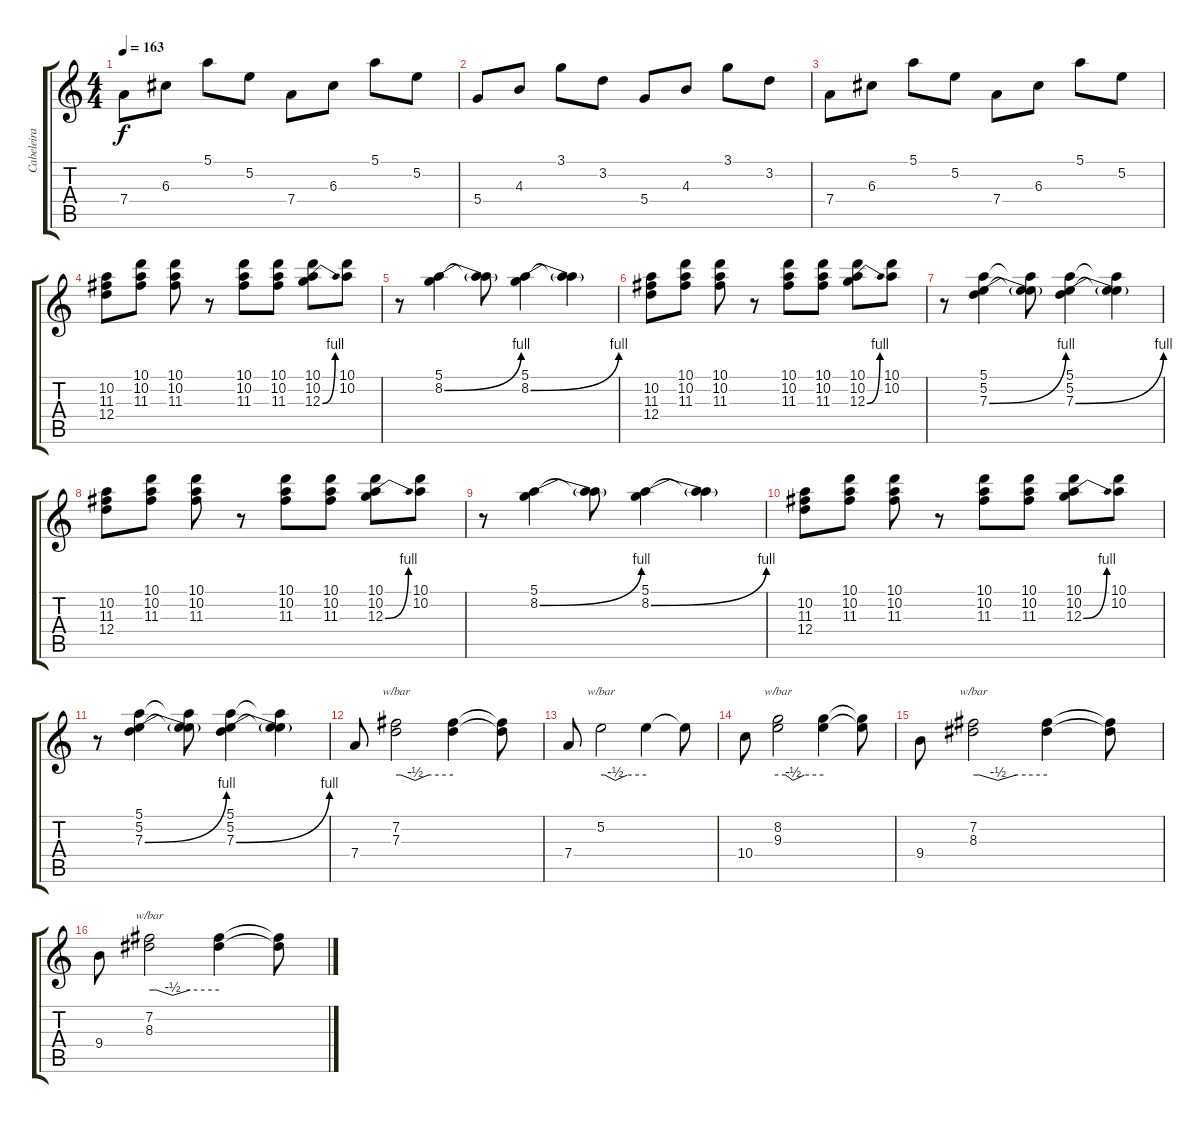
\track ("Cabeleira" "Cabeleira") {instrument overdrivenguitar}
\staff {score tabs}
\tuning (E4 B3 G3 D3 A2 E2) {hide}
\ts (4 4)
\tempo 163
\clef g2
\ks c
7.4.8{dy f} 6.3.8 5.1.8 5.2.8 7.4.8 6.3.8 5.1.8 5.2.8 |
5.4.8 4.3.8 3.1.8 3.2.8 5.4.8 4.3.8 3.1.8 3.2.8 |
7.4.8 6.3.8 5.1.8 5.2.8 7.4.8 6.3.8 5.1.8 5.2.8 |
(10.2 11.3 12.4).8 (10.1 10.2 11.3).8 (10.1 10.2 11.3).8 r.8 (10.1 10.2 11.3).8 (10.1 10.2 11.3).8 (10.1 10.2 12.3{be (bend 0 0 60 4)}).8 (10.1 10.2).8 |
r.8 (5.1 8.2{be (bend 0 0 60 4)}).4 (5.1{t} 8.2{t}).8 (5.1 8.2{be (bend 0 0 60 4)}).4 (5.1{t} 8.2{t}).4 |
(10.2 11.3 12.4).8 (10.1 10.2 11.3).8 (10.1 10.2 11.3).8 r.8 (10.1 10.2 11.3).8 (10.1 10.2 11.3).8 (10.1 10.2 12.3{be (bend 0 0 60 4)}).8 (10.1 10.2).8 |
r.8 (5.1 5.2 7.3{be (bend 0 0 60 4)}).4 (5.1{t} 5.2{t} 7.3{t}).8 (5.1 5.2 7.3{be (bend 0 0 60 4)}).4 (5.1{t} 5.2{t} 7.3{t}).4 |
(10.2 11.3 12.4).8 (10.1 10.2 11.3).8 (10.1 10.2 11.3).8 r.8 (10.1 10.2 11.3).8 (10.1 10.2 11.3).8 (10.1 10.2 12.3{be (bend 0 0 60 4)}).8 (10.1 10.2).8 |
r.8 (5.1 8.2{be (bend 0 0 60 4)}).4 (5.1{t} 8.2{t}).8 (5.1 8.2{be (bend 0 0 60 4)}).4 (5.1{t} 8.2{t}).4 |
(10.2 11.3 12.4).8 (10.1 10.2 11.3).8 (10.1 10.2 11.3).8 r.8 (10.1 10.2 11.3).8 (10.1 10.2 11.3).8 (10.1 10.2 12.3{be (bend 0 0 60 4)}).8 (10.1 10.2).8 |
r.8 (5.1 5.2 7.3{be (bend 0 0 60 4)}).4 (5.1{t} 5.2{t} 7.3{t}).8 (5.1 5.2 7.3{be (bend 0 0 60 4)}).4 (5.1{t} 5.2{t} 7.3{t}).4 |
7.4.8 (7.2 7.3).2{tbe (custom default 0 0 5 0 20 -2 34 0 60 0)} (7.2{t} 7.3{t}).4 (7.2{t} 7.3{t}).8 |
7.4.8 5.2.2{tbe (custom default 0 0 5 0 19 -2 35 0 60 0)} 5.2{t}.4 5.2{t}.8 |
10.4.8 (8.2 9.3).2{tbe (custom default 0 0 10 0 20 -2 35 0 60 0)} (8.2{t} 9.3{t}).4 (8.2{t} 9.3{t}).8 |
9.4.8 (7.2 8.3).2{tbe (custom default 0 0 5 0 20 -2 35 0 60 0)} (7.2{t} 8.3{t}).4 (7.2{t} 8.3{t}).8 |
9.4.8 (7.2 8.3).2{tbe (custom default 0 0 6 0 20 -2 35 0 60 0)} (7.2{t} 8.3{t}).4 (7.2{t} 8.3{t}).8
